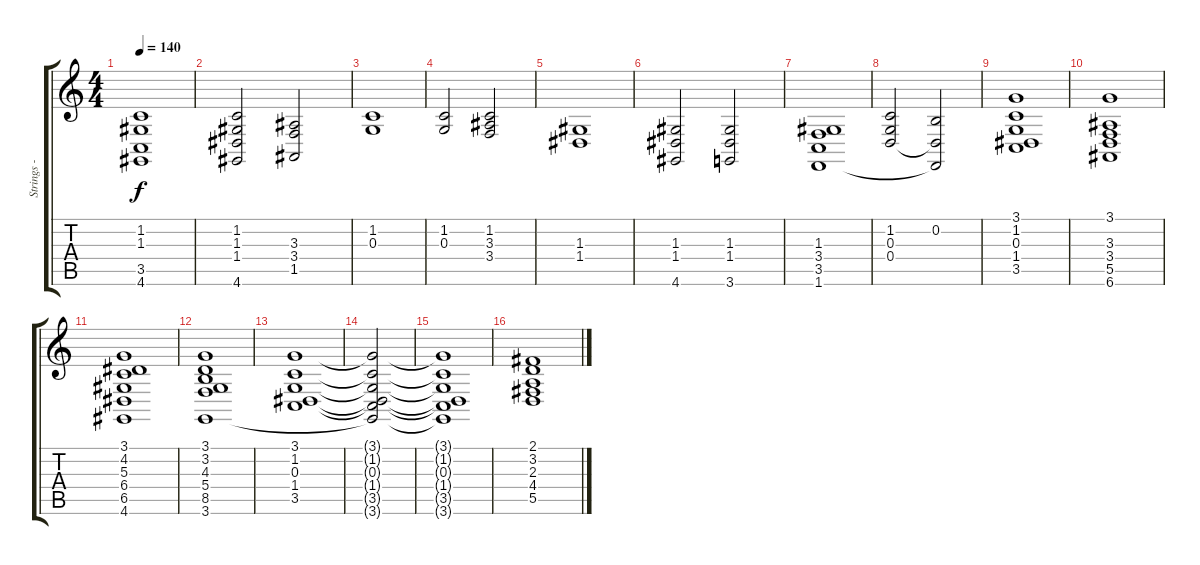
\track ("Strings - Atmosphere" "Strings - ") {instrument stringensemble2}
\staff {score tabs}
\tuning (E4 B3 G3 D3 A2 E2) {hide}
\ts (4 4)
\tempo 140
\clef g2
\ks c
(1.2 1.3 3.5 4.6).1{dy f} |
(1.2 1.3 1.4 4.6).2 (3.3 3.4 1.5).2 |
(1.2 0.3).1 |
(1.2 0.3).2 (1.2 3.3 3.4).2 |
(1.3 1.4).1 |
(1.3 1.4 4.6).2 (1.3 1.4 3.6).2 |
(1.3 3.4 3.5 1.6).1 |
(1.2 0.3 0.4).2 (0.2 0.4{t} 1.6{t}).2 |
(3.1 1.2 0.3 1.4 3.5).1 |
(3.1 3.3 3.4 5.5 6.6).1 |
(3.1 4.2 5.3 6.4 6.5 4.6).1 |
(3.1 3.2 4.3 5.4 8.5 3.6).1 |
(3.1 1.2 0.3 1.4 3.5).1 |
(3.1{t} 1.2{t} 0.3{t} 1.4{t} 3.5{t} 3.6{t}).2 |
(3.1{t} 1.2{t} 0.3{t} 1.4{t} 3.5{t} 3.6{t}).1 |
(2.1 3.2 2.3 4.4 5.5).1
